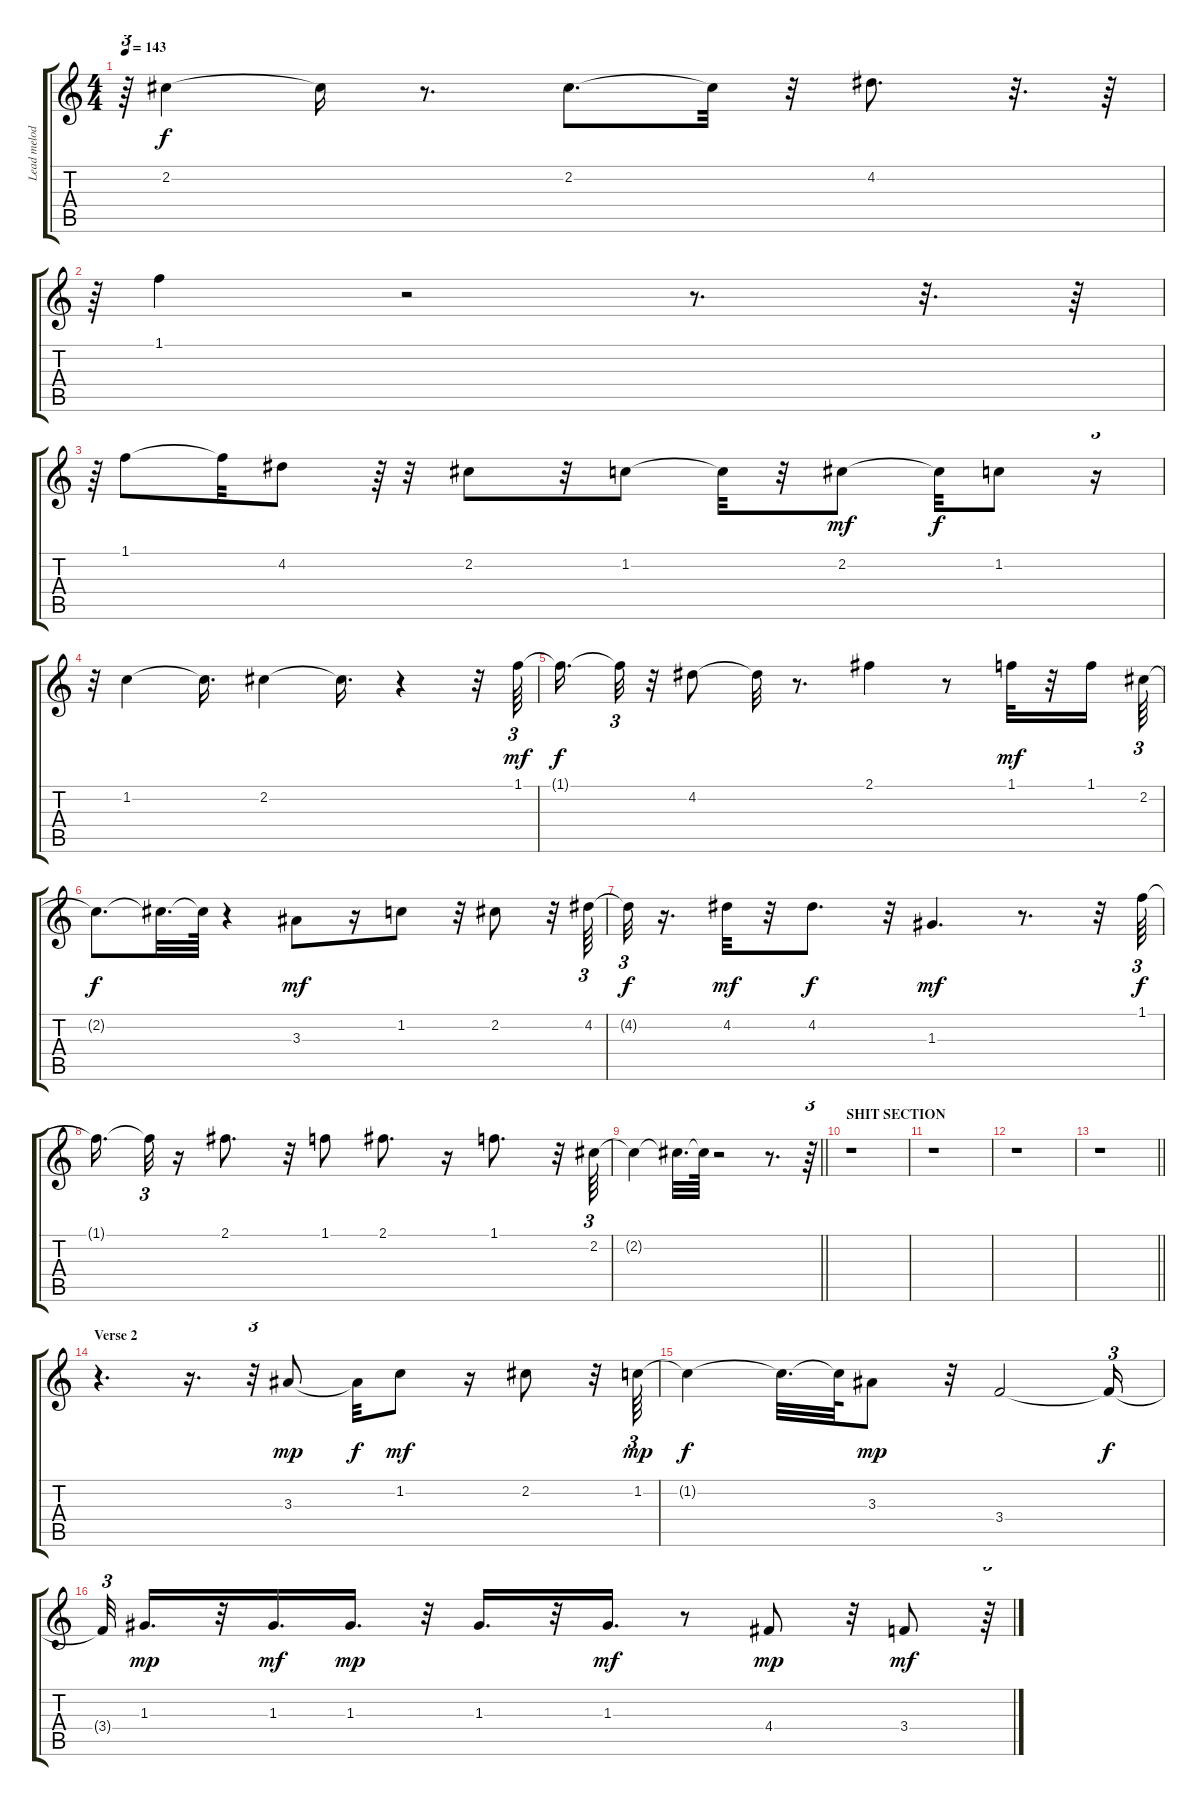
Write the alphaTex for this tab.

\track ("Lead melody" "Lead melod") {instrument electricguitarjazz}
\staff {score tabs}
\tuning (E4 B3 G3 D3 A2 E2) {hide}
\ts (4 4)
\tempo 143
\clef g2
\ks c
r.64{tu (3 2) dy f} 2.2.4 2.2{t}.16 r.8{d} 2.2.8{d} 2.2{t}.32 r.32 4.2.8{d} r.32{d} r.64 |
r.64{tu (3 2)} 1.1.4 r.2 r.8{d} r.32{d} r.64 |
r.64{tu (3 2)} 1.1.8 1.1{t}.32 4.2.8 r.64{tu (3 2)} r.32 2.2.8 r.32 1.2.8 1.2{t}.32 r.32 2.2.8{dy mf} 2.2{t}.32{dy f} 1.2.8 r.16{tu (3 2)} |
r.32{tu (3 2)} 1.2.4 1.2{t}.16{d} 2.2.4 2.2{t}.16{d} r.4 r.32 1.1.64{tu (3 2) dy mf} |
1.1{t}.16{d dy f} 1.1{t}.32{tu (3 2)} r.32 4.2.8 4.2{t}.32 r.8{d} 2.1.4 r.8 1.1.32{dy mf} r.32 1.1.16 2.2.64{tu (3 2)} |
2.2{t}.8{d dy f} 2.2{t}.32{d} 2.2{t}.64 r.4 3.3.8{dy mf} r.16 1.2.8 r.32 2.2.8 r.32 4.2.64{tu (3 2)} |
4.2{t}.32{tu (3 2) dy f} r.16{d} 4.2.32{dy mf} r.32 4.2.8{d dy f} r.32 1.3.4{d dy mf} r.8{d} r.32 1.1.64{tu (3 2) dy f} |
1.1{t}.16{d} 1.1{t}.32{tu (3 2)} r.16 2.1.8{d} r.32 1.1.8 2.1.8{d} r.16 1.1.8{d} r.32 2.2.64{tu (3 2)} |
\barLineRight lightlight
2.2{t}.4 2.2{t}.32{d} 2.2{t}.64 r.2 r.8{d} r.64{tu (3 2)} |
\section ("" "SHIT SECTION")
r.1 |
r.1 |
r.1 |
\barLineRight lightlight
r.1 |
\section ("" "Verse 2")
r.4{d} r.16{d} r.32{tu (3 2)} 3.3.8{dy mp} 3.3{t}.32{dy f} 1.2.8{dy mf} r.16 2.2.8 r.32 1.2.64{tu (3 2) dy mp} |
1.2{t}.4{dy f} 1.2{t}.32{d} 1.2{t}.64 3.3.8{dy mp} r.32 3.4.2 3.4{t}.16{tu (3 2) dy f} |
3.4{t}.32{tu (3 2)} 1.3.16{d dy mp} r.32 1.3.16{d dy mf} 1.3.16{d dy mp} r.32 1.3.16{d} r.32 1.3.16{d dy mf} r.8 4.4.8{dy mp} r.32 3.4.8{dy mf} r.64{tu (3 2)}
